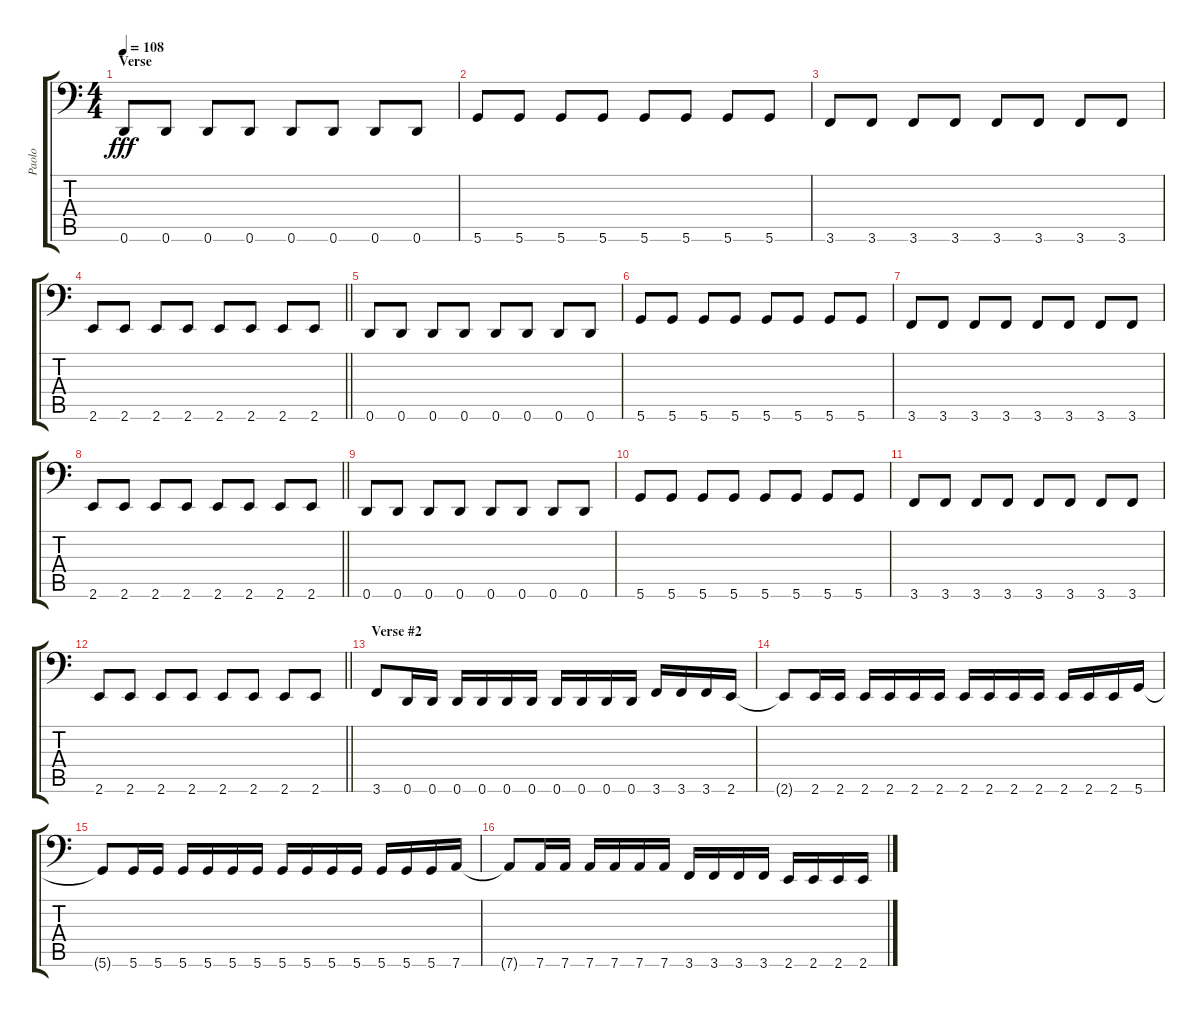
\track ("Paolo" "Paolo") {instrument electricbasspick}
\staff {score tabs}
\tuning (E3 B2 G2 D2 A1 D1) {hide}
\ts (4 4)
\section ("" "Verse")
\tempo 108
\clef f4
\ks c
0.6.8{dy fff} 0.6.8 0.6.8 0.6.8 0.6.8 0.6.8 0.6.8 0.6.8 |
5.6.8 5.6.8 5.6.8 5.6.8 5.6.8 5.6.8 5.6.8 5.6.8 |
3.6.8 3.6.8 3.6.8 3.6.8 3.6.8 3.6.8 3.6.8 3.6.8 |
\barLineRight lightlight
2.6.8 2.6.8 2.6.8 2.6.8 2.6.8 2.6.8 2.6.8 2.6.8 |
0.6.8 0.6.8 0.6.8 0.6.8 0.6.8 0.6.8 0.6.8 0.6.8 |
5.6.8 5.6.8 5.6.8 5.6.8 5.6.8 5.6.8 5.6.8 5.6.8 |
3.6.8 3.6.8 3.6.8 3.6.8 3.6.8 3.6.8 3.6.8 3.6.8 |
\barLineRight lightlight
2.6.8 2.6.8 2.6.8 2.6.8 2.6.8 2.6.8 2.6.8 2.6.8 |
0.6.8 0.6.8 0.6.8 0.6.8 0.6.8 0.6.8 0.6.8 0.6.8 |
5.6.8 5.6.8 5.6.8 5.6.8 5.6.8 5.6.8 5.6.8 5.6.8 |
3.6.8 3.6.8 3.6.8 3.6.8 3.6.8 3.6.8 3.6.8 3.6.8 |
\barLineRight lightlight
2.6.8 2.6.8 2.6.8 2.6.8 2.6.8 2.6.8 2.6.8 2.6.8 |
\section ("" "Verse #2")
3.6.8 0.6.16 0.6.16 0.6.16 0.6.16 0.6.16 0.6.16 0.6.16 0.6.16 0.6.16 0.6.16 3.6.16 3.6.16 3.6.16 2.6.16 |
2.6{t}.8 2.6.16 2.6.16 2.6.16 2.6.16 2.6.16 2.6.16 2.6.16 2.6.16 2.6.16 2.6.16 2.6.16 2.6.16 2.6.16 5.6.16 |
5.6{t}.8 5.6.16 5.6.16 5.6.16 5.6.16 5.6.16 5.6.16 5.6.16 5.6.16 5.6.16 5.6.16 5.6.16 5.6.16 5.6.16 7.6.16 |
7.6{t}.8 7.6.16 7.6.16 7.6.16 7.6.16 7.6.16 7.6.16 3.6.16 3.6.16 3.6.16 3.6.16 2.6.16 2.6.16 2.6.16 2.6.16
